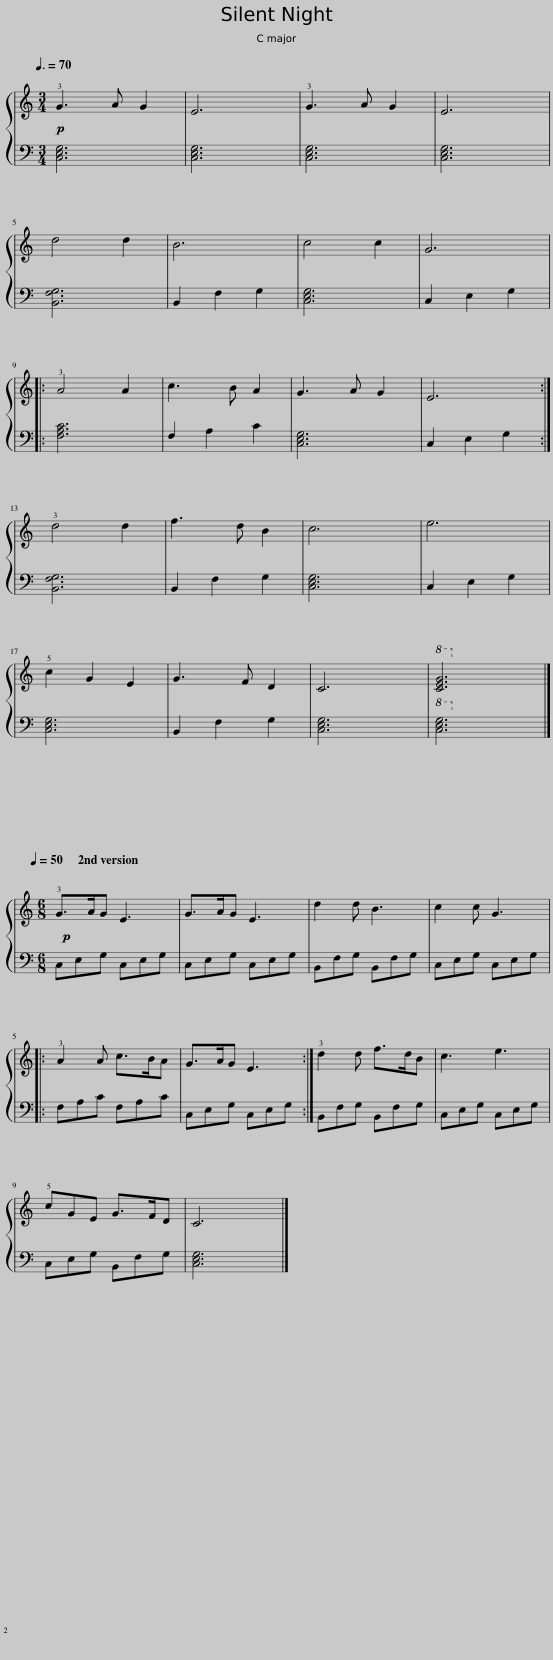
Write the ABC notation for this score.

X:1
%%score { 1 | 2 }
L:1/8
Q:3/8=70
M:3/4
I:linebreak $
K:C
V:1 treble
V:2 bass
V:1
!p! !3!G3 A G2 | E6 | !3!G3 A G2 | E6 |$ d4 d2 | %5
 B6 | c4 c2 | G6 |:$ !3!A4 A2 | c3 B A2 | %10
 G3 A G2 | E6 :|$ !3!d4 d2 | f3 d B2 | c6 | %15
 e6 |$ !5!c2 G2 E2 | G3 F D2 | C6 |!8va(! [ceg]6!8va)! |]$ %20
[M:6/8]!p![Q:1/4=50] !3!G>AG E3 | G>AG E3 | d2 d B3 | c2 c G3 |:$ !3!A2 A c>BA | %25
 G>AG E3 :| !3!d2 d f>dB | c3 e3 |$ !5!cGE G>FD | C6 |] %30
V:2
 [C,E,G,]6 | [C,E,G,]6 | [C,E,G,]6 | [C,E,G,]6 |$ [B,,F,G,]6 | %5
 B,,2 F,2 G,2 | [C,E,G,]6 | C,2 E,2 G,2 |:$ [F,A,C]6 | F,2 A,2 C2 | %10
 [C,E,G,]6 | C,2 E,2 G,2 :|$ [B,,F,G,]6 | B,,2 F,2 G,2 | [C,E,G,]6 | %15
 C,2 E,2 G,2 |$ [C,E,G,]6 | B,,2 F,2 G,2 | [C,E,G,]6 |!8va(! [CEG]6!8va)! |]$ %20
[M:6/8] C,E,G, C,E,G, | C,E,G, C,E,G, | B,,F,G, B,,F,G, | C,E,G, C,E,G, |:$ F,A,C F,A,C | %25
 C,E,G, C,E,G, :| B,,F,G, B,,F,G, | C,E,G, C,E,G, |$ C,E,G, B,,F,G, | [C,E,G,]6 |] %30
